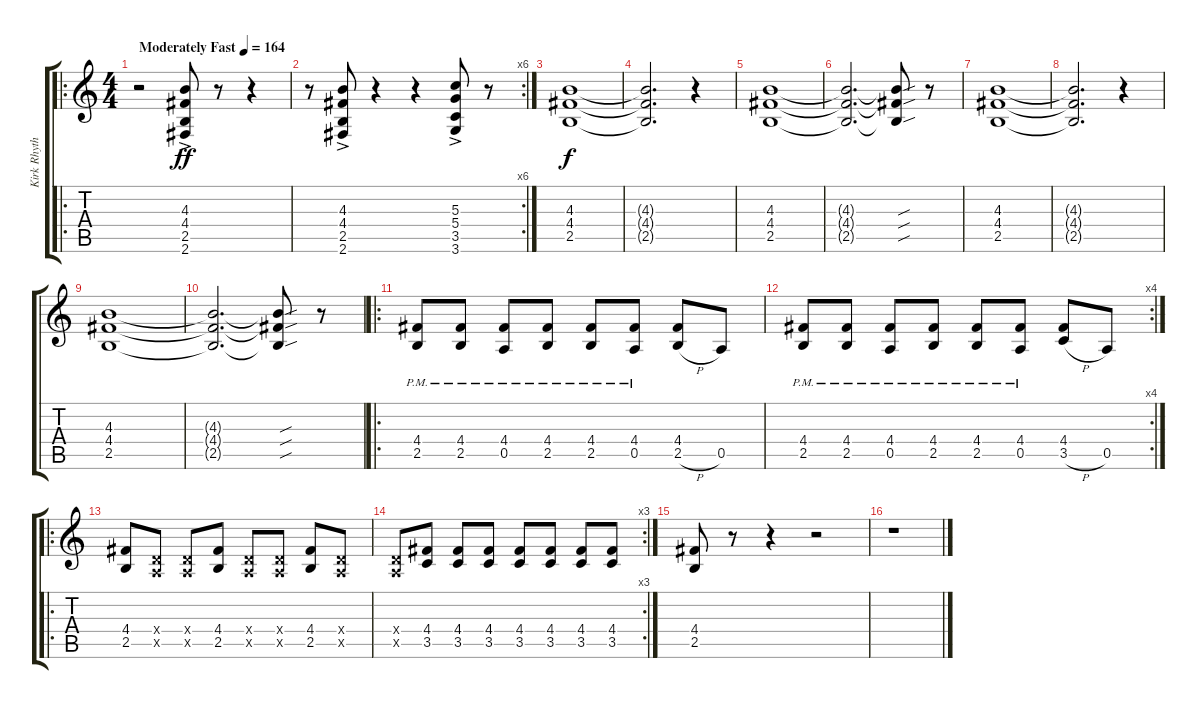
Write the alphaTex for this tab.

\track ("Kirk Rhythm" "Kirk Rhyth") {instrument distortionguitar}
\staff {score tabs}
\tuning (E4 B3 G3 D3 A2 E2) {hide}
\ro
\ts (4 4)
\tempo (164 "Moderately Fast")
\clef g2
\ks c
r.2{dy ff instrument distortionguitar} (4.3{ac} 4.4{ac} 2.5{ac} 2.6{ac}).8 r.8 r.4 |
\rc 6
r.8 (4.3{ac} 4.4{ac} 2.5{ac} 2.6{ac}).8 r.4 r.4 (5.3{ac} 5.4{ac} 3.5{ac} 3.6{ac}).8 r.8 |
(4.3 4.4 2.5).1{dy f} |
(4.3{t} 4.4{t} 2.5{t}).2{d} r.4 |
(4.3 4.4 2.5).1 |
(4.3{t} 4.4{t} 2.5{t}).2{d} (4.3{sou t} 4.4{sou t} 2.5{sou t}).8 r.8 |
(4.3 4.4 2.5).1 |
(4.3{t} 4.4{t} 2.5{t}).2{d} r.4 |
(4.3 4.4 2.5).1 |
(4.3{t} 4.4{t} 2.5{t}).2{d} (4.3{sou t} 4.4{sou t} 2.5{sou t}).8 r.8 |
\ro
(4.4{pm} 2.5{pm}).8 (4.4{pm} 2.5{pm}).8 (4.4{pm} 0.5{pm}).8 (4.4{pm} 2.5{pm}).8 (4.4{pm} 2.5{pm}).8 (4.4{pm} 0.5{pm}).8 (4.4 2.5{h}).8 0.5.8 |
\rc 4
(4.4{pm} 2.5{pm}).8 (4.4{pm} 2.5{pm}).8 (4.4{pm} 0.5{pm}).8 (4.4{pm} 2.5{pm}).8 (4.4{pm} 2.5{pm}).8 (4.4{pm} 0.5{pm}).8 (4.4 3.5{h}).8 0.5.8 |
\ro
(4.4 2.5).8 (0.4{x} 0.5{x}).8 (0.4{x} 0.5{x}).8 (4.4 2.5).8 (0.4{x} 0.5{x}).8 (0.4{x} 0.5{x}).8 (4.4 2.5).8 (0.4{x} 0.5{x}).8 |
\rc 3
(0.4{x} 0.5{x}).8 (4.4 3.5).8 (4.4 3.5).8 (4.4 3.5).8 (4.4 3.5).8 (4.4 3.5).8 (4.4 3.5).8 (4.4 3.5).8 |
(4.4 2.5).8 r.8 r.4 r.2 |
r.1
